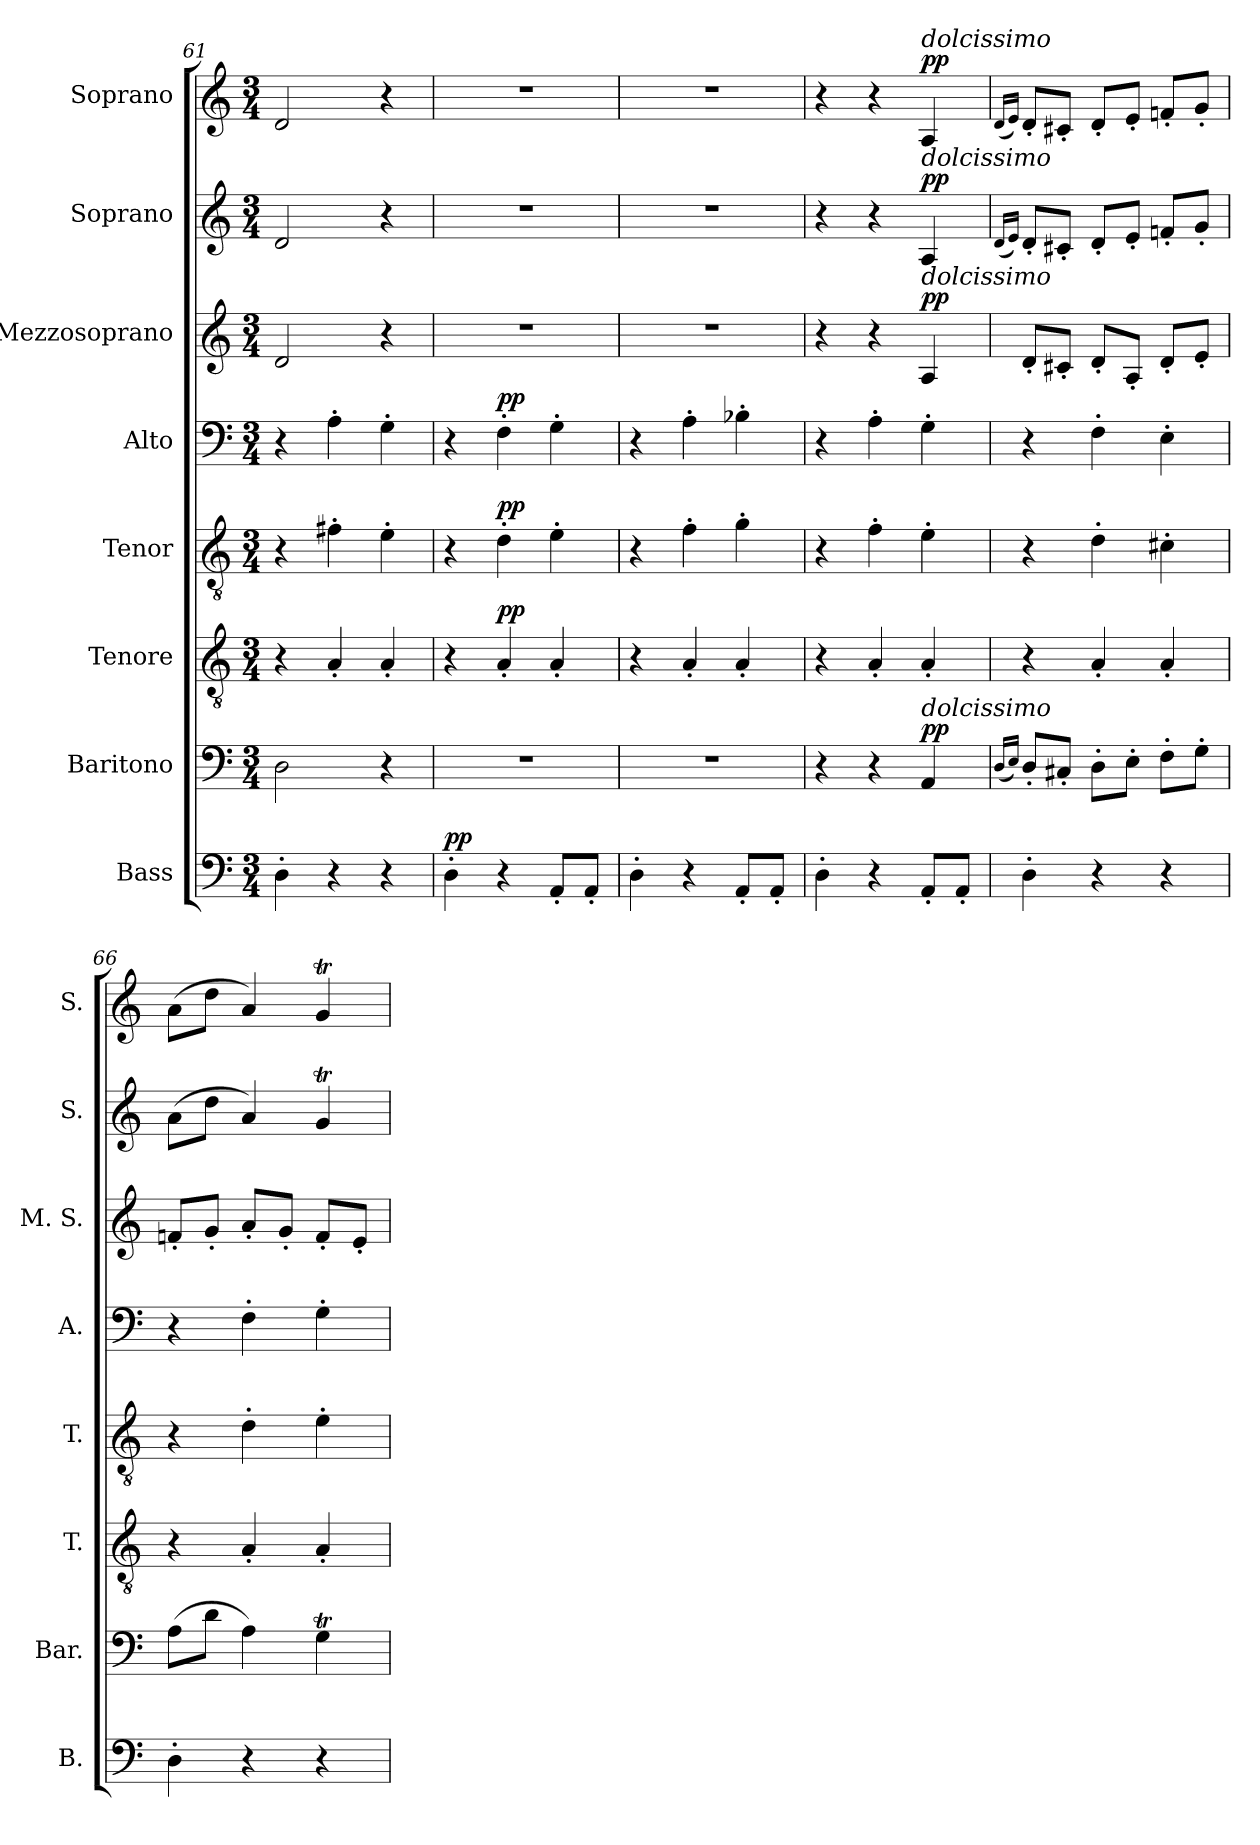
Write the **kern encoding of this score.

**kern	**dynam	**kern	**dynam	**kern	**dynam	**kern	**dynam	**kern	**dynam	**kern	**dynam	**kern	**dynam	**kern	**dynam
*part8	*part8	*part7	*part7	*part6	*part6	*part5	*part5	*part4	*part4	*part3	*part3	*part2	*part2	*part1	*part1
*staff8	*staff8	*staff7	*staff7	*staff6	*staff6	*staff5	*staff5	*staff4	*staff4	*staff3	*staff3	*staff2	*staff2	*staff1	*staff1
*I"Bass	*	*I"Baritono	*	*I"Tenore	*	*I"Tenor	*	*I"Alto	*	*I"Mezzosoprano	*	*I"Soprano	*	*I"Soprano	*
*I'B.	*	*I'Bar.	*	*I'T.	*	*I'T.	*	*I'A.	*	*I'M. S.	*	*I'S.	*	*I'S.	*
*clefF4	*	*clefF4	*	*clefGv2	*	*clefGv2	*	*clefF4	*	*clefG2	*	*clefG2	*	*clefG2	*
*k[]	*	*k[]	*	*k[]	*	*k[]	*	*k[]	*	*k[]	*	*k[]	*	*k[]	*
*M3/4	*	*M3/4	*	*M3/4	*	*M3/4	*	*M3/4	*	*M3/4	*	*M3/4	*	*M3/4	*
=61	=61	=61	=61	=61	=61	=61	=61	=61	=61	=61	=61	=61	=61	=61	=61
4D'\	.	2D\	.	4r	.	4r	.	4r	.	2d/	.	2d/	.	2d/	.
4r	.	.	.	4A'/	.	4f#X'\	.	4A'\	.	.	.	.	.	.	.
4r	.	4r	.	4A'/	.	4e'\	.	4G'\	.	4r	.	4r	.	4r	.
=62	=62	=62	=62	=62	=62	=62	=62	=62	=62	=62	=62	=62	=62	=62	=62
!	!LO:DY:a	!	!	!	!	!	!	!	!	!	!	!	!	!	!
4D'\	pp	2.r	.	4r	.	4r	.	4r	.	2.r	.	2.r	.	2.r	.
!	!	!	!	!	!LO:DY:a	!	!LO:DY:a	!	!LO:DY:a	!	!	!	!	!	!
4r	.	.	.	4A'/	pp	4d'\	pp	4F'\	pp	.	.	.	.	.	.
8AA'/L	.	.	.	4A'/	.	4e'\	.	4G'\	.	.	.	.	.	.	.
8AA'/J	.	.	.	.	.	.	.	.	.	.	.	.	.	.	.
=63	=63	=63	=63	=63	=63	=63	=63	=63	=63	=63	=63	=63	=63	=63	=63
4D'\	.	2.r	.	4r	.	4r	.	4r	.	2.r	.	2.r	.	2.r	.
4r	.	.	.	4A'/	.	4f'\	.	4A'\	.	.	.	.	.	.	.
8AA'/L	.	.	.	4A'/	.	4g'\	.	4B-X'\	.	.	.	.	.	.	.
8AA'/J	.	.	.	.	.	.	.	.	.	.	.	.	.	.	.
=64	=64	=64	=64	=64	=64	=64	=64	=64	=64	=64	=64	=64	=64	=64	=64
4D'\	.	4r	.	4r	.	4r	.	4r	.	4r	.	4r	.	4r	.
4r	.	4r	.	4A'/	.	4f'\	.	4A'\	.	4r	.	4r	.	4r	.
!	!	!	!	!	!	!	!	!	!	!	!	!	!	!LO:TX:a:i:t=dolcissimo	!
!	!	!	!	!	!	!	!	!	!	!	!	!LO:TX:a:i:t=dolcissimo	!	!	!
!	!	!	!	!	!	!	!	!	!	!LO:TX:a:i:t=dolcissimo	!	!	!	!	!
!	!	!LO:TX:a:i:t=dolcissimo	!	!	!	!	!	!	!	!	!	!	!	!	!
!	!	!	!LO:DY:a	!	!	!	!	!	!	!	!LO:DY:a	!	!LO:DY:a	!	!LO:DY:a
8AA'/L	.	4AA/	pp	4A'/	.	4e'\	.	4G'\	.	4A/	pp	4A/	pp	4A/	pp
8AA'/J	.	.	.	.	.	.	.	.	.	.	.	.	.	.	.
!!LO:PB:g=z
=65	=65	=65	=65	=65	=65	=65	=65	=65	=65	=65	=65	=65	=65	=65	=65
.	.	(16qD/LL	.	.	.	.	.	.	.	.	.	(16qd/LL	.	(16qd/LL	.
.	.	16qE/JJ)	.	.	.	.	.	.	.	.	.	16qe/JJ)	.	16qe/JJ)	.
4D'\	.	8D'/L	.	4r	.	4r	.	4r	.	8d'/L	.	8d'/L	.	8d'/L	.
.	.	8C#X'/J	.	.	.	.	.	.	.	8c#X'/J	.	8c#X'/J	.	8c#X'/J	.
4r	.	8D'\L	.	4A'/	.	4d'\	.	4F'\	.	8d'/L	.	8d'/L	.	8d'/L	.
.	.	8E'\J	.	.	.	.	.	.	.	8A'/J	.	8e'/J	.	8e'/J	.
4r	.	8F'\L	.	4A'/	.	4c#X'\	.	4E'\	.	8d'/L	.	8fn'/L	.	8fn'/L	.
.	.	8G'\J	.	.	.	.	.	.	.	8e'/J	.	8g'/J	.	8g'/J	.
=66	=66	=66	=66	=66	=66	=66	=66	=66	=66	=66	=66	=66	=66	=66	=66
4D'\	.	(8A\L	.	4r	.	4r	.	4r	.	8fn'/L	.	(8a\L	.	(8a\L	.
.	.	8d\J	.	.	.	.	.	.	.	8g'/J	.	8dd\J	.	8dd\J	.
4r	.	4A\)	.	4A'/	.	4d'\	.	4F'\	.	8a'/L	.	4a/)	.	4a/)	.
.	.	.	.	.	.	.	.	.	.	8g'/J	.	.	.	.	.
4r	.	4GT\	.	4A'/	.	4e'\	.	4G'\	.	8f'/L	.	4gT/	.	4gT/	.
.	.	.	.	.	.	.	.	.	.	8e'/J	.	.	.	.	.
=	=	=	=	=	=	=	=	=	=	=	=	=	=	=	=
*-	*-	*-	*-	*-	*-	*-	*-	*-	*-	*-	*-	*-	*-	*-	*-
